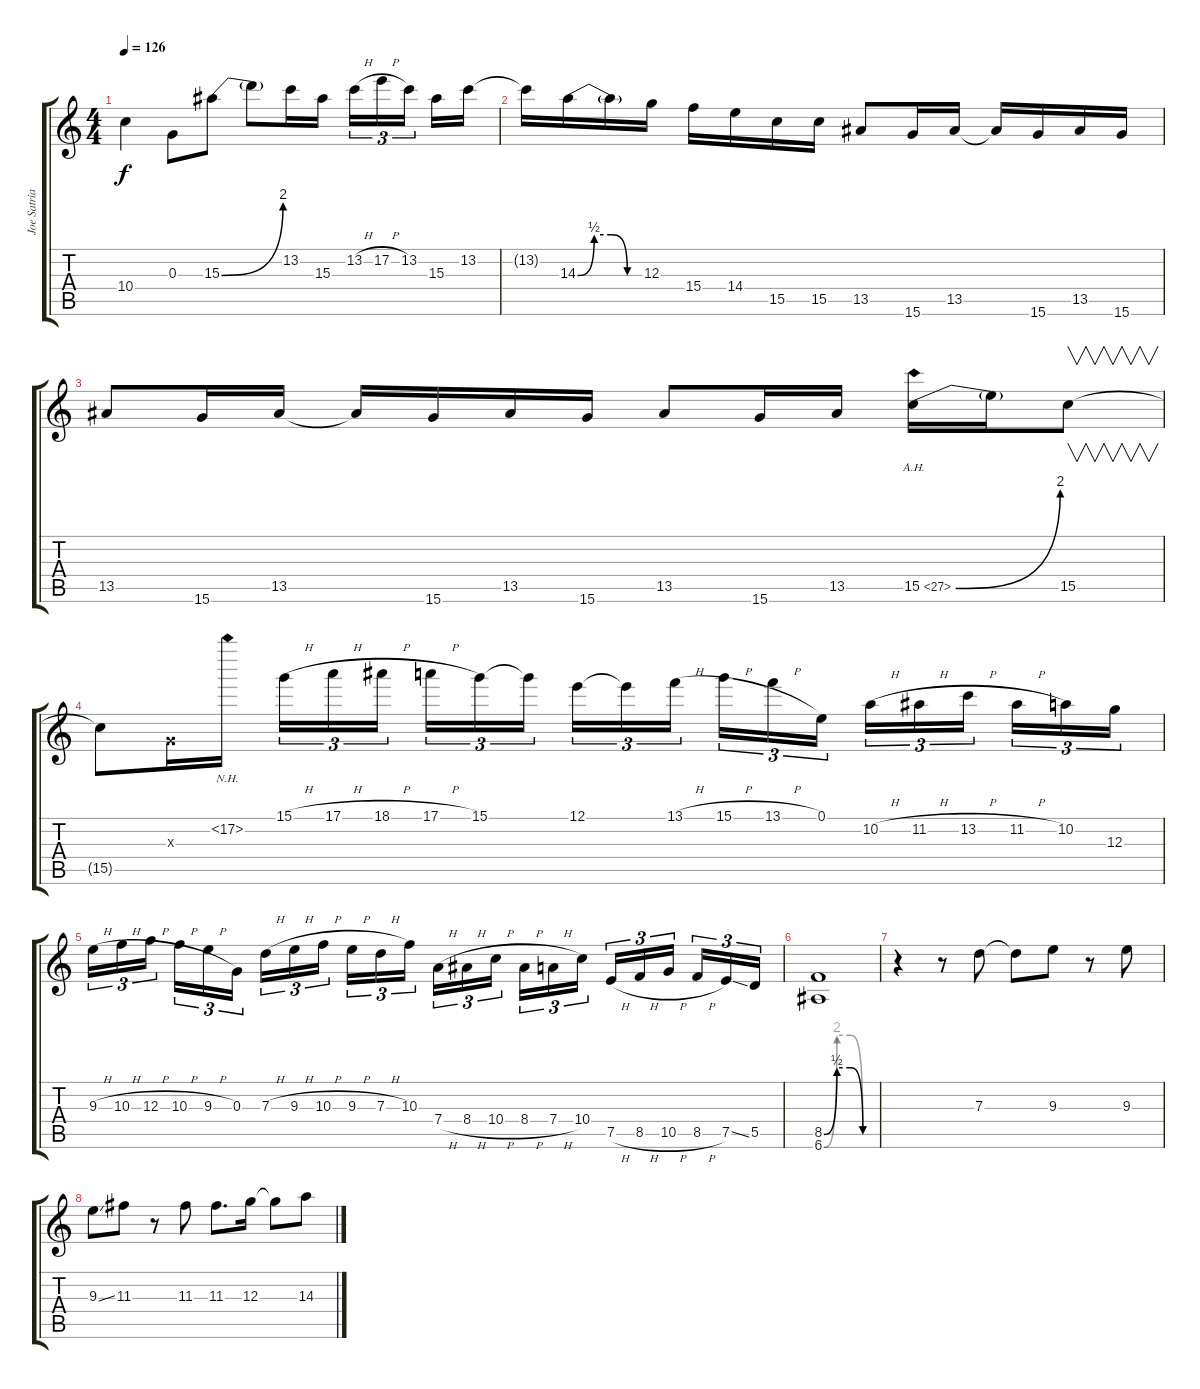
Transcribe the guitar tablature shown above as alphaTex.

\track ("Joe Satriani" "Joe Satria") {instrument distortionguitar}
\staff {score tabs}
\tuning (E4 B3 G3 D3 A2 E2) {hide}
\ts (4 4)
\tempo 126
\clef g2
\ks c
10.4{t}.4{dy f} 0.3.8 15.3{be (bend 0 0 60 8)}.8 15.3{t}.8 13.2.16 15.3.16 13.2{h}.16{tu (3 2)} 17.2{h}.16{tu (3 2)} 13.2.16{tu (3 2) beam splitsecondary} 15.3.16 13.2.16 |
13.2{t}.16 14.3{be (custom 0 0 15 2 30 2 45 0 60 0)}.16 14.3{t}.16 12.3.16 15.4.16 14.4.16 15.5.16 15.5.16 13.5.8 15.6.16 13.5.16 13.5{t}.16 15.6.16 13.5.16 15.6.16 |
13.5.8 15.6.16 13.5.16 13.5{t}.16 15.6.16 13.5.16 15.6.16 13.5.8 15.6.16 13.5.16 15.5{be (bend 0 0 60 8) ah 12}.16 15.5{t}.16 15.5.8{v} |
15.5{t}.8 0.3{x}.16 17.2{nh}.16 15.1{h}.16{tu (3 2)} 17.1{h}.16{tu (3 2)} 18.1{h}.16{tu (3 2) beam splitsecondary} 17.1{h}.16{tu (3 2)} 15.1.16{tu (3 2)} 15.1{t}.16{tu (3 2)} 12.1.16{tu (3 2)} 12.1{t}.16{tu (3 2)} 13.1{h}.16{tu (3 2) beam splitsecondary} 15.1{h}.16{tu (3 2)} 13.1{h}.16{tu (3 2)} 0.1.16{tu (3 2)} 10.2{h}.16{tu (3 2)} 11.2{h}.16{tu (3 2)} 13.2{h}.16{tu (3 2) beam splitsecondary} 11.2{h}.16{tu (3 2)} 10.2.16{tu (3 2)} 12.3.16{tu (3 2)} |
9.3{h}.16{tu (3 2)} 10.3{h}.16{tu (3 2)} 12.3{h}.16{tu (3 2) beam splitsecondary} 10.3{h}.16{tu (3 2)} 9.3{h}.16{tu (3 2)} 0.3.16{tu (3 2)} 7.3{h}.16{tu (3 2)} 9.3{h}.16{tu (3 2)} 10.3{h}.16{tu (3 2) beam splitsecondary} 9.3{h}.16{tu (3 2)} 7.3{h}.16{tu (3 2)} 10.3.16{tu (3 2)} 7.4{h}.16{tu (3 2)} 8.4{h}.16{tu (3 2)} 10.4{h}.16{tu (3 2) beam splitsecondary} 8.4{h}.16{tu (3 2)} 7.4{h}.16{tu (3 2)} 10.4.16{tu (3 2)} 7.5{h}.16{tu (3 2)} 8.5{h}.16{tu (3 2)} 10.5{h}.16{tu (3 2) beam splitsecondary} 8.5{h}.16{tu (3 2)} 7.5{ss}.16{tu (3 2)} 5.5.16{tu (3 2)} |
(8.5{be (custom 0 0 15 2 30 2 45 0 60 0)} 6.6{be (custom 0 0 15 8 30 8 45 0 60 0)}).1 |
r.4 r.8 7.3.8 7.3{t}.8 9.3.8 r.8 9.3.8 |
9.3{ss}.8 11.3.8 r.8 11.3.8 11.3.8{d} 12.3.16 12.3{t}.8 14.3.8
